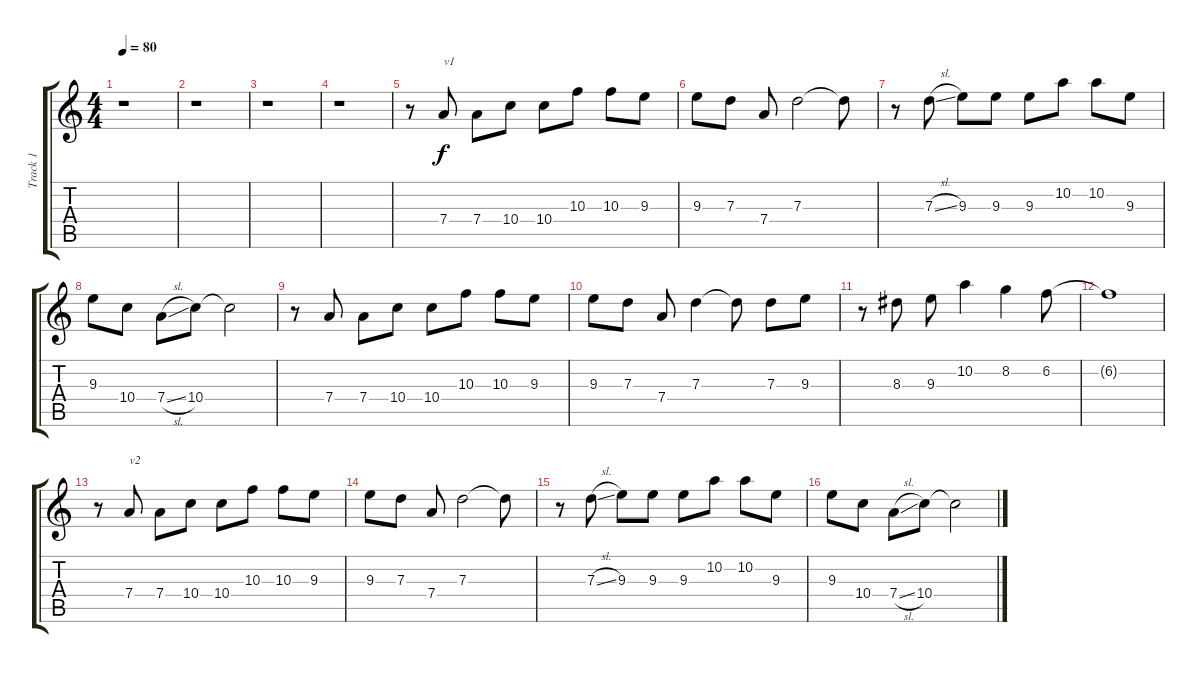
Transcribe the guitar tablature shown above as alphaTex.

\track ("Track 1" "Track 1") {instrument acousticguitarsteel}
\staff {score tabs}
\tuning (E4 B3 G3 D3 A2 E2) {hide}
\ts (4 4)
\tempo 80
\clef g2
\ks c
r.1{dy f instrument acousticguitarsteel} |
r.1 |
r.1 |
r.1 |
r.8 7.4.8{txt "v1"} 7.4.8 10.4.8 10.4.8 10.3.8 10.3.8 9.3.8 |
9.3.8 7.3.8 7.4.8 7.3.2 7.3{t}.8 |
r.8 7.3{sl}.8 9.3.8 9.3.8 9.3.8 10.2.8 10.2.8 9.3.8 |
9.3.8 10.4.8 7.4{sl}.8 10.4.8 10.4{t}.2 |
r.8 7.4.8 7.4.8 10.4.8 10.4.8 10.3.8 10.3.8 9.3.8 |
9.3.8 7.3.8 7.4.8 7.3.4 7.3{t}.8 7.3.8 9.3.8 |
r.8 8.3.8 9.3.8 10.2.4 8.2.4 6.2.8 |
6.2{t}.1 |
r.8 7.4.8{txt "v2"} 7.4.8 10.4.8 10.4.8 10.3.8 10.3.8 9.3.8 |
9.3.8 7.3.8 7.4.8 7.3.2 7.3{t}.8 |
r.8 7.3{sl}.8 9.3.8 9.3.8 9.3.8 10.2.8 10.2.8 9.3.8 |
9.3.8 10.4.8 7.4{sl}.8 10.4.8 10.4{t}.2
